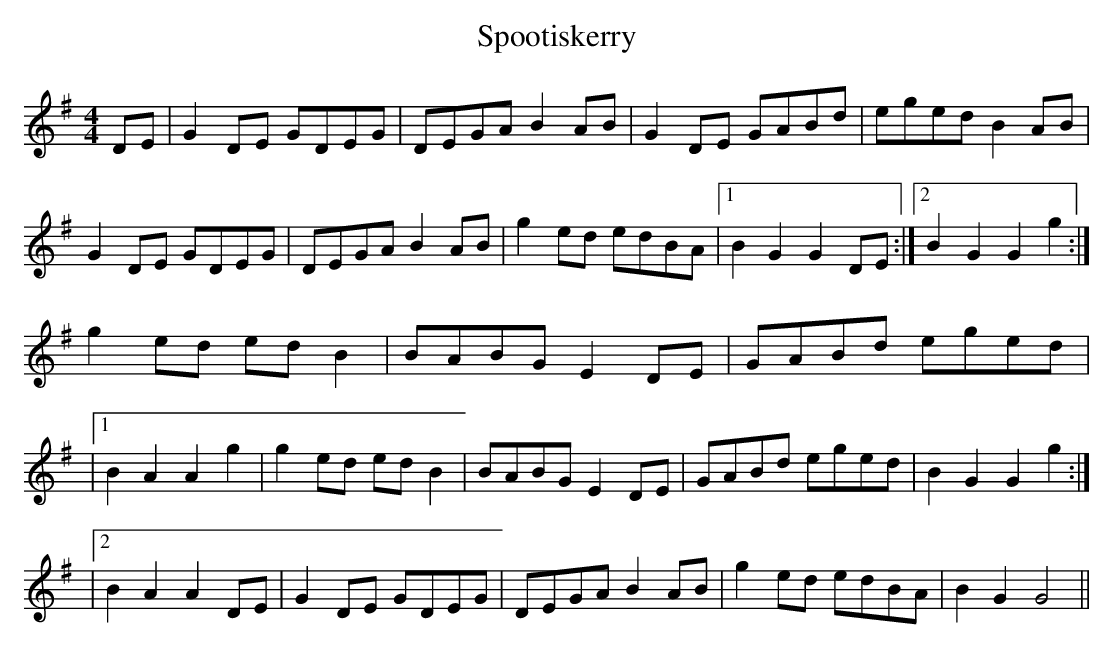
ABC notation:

X:1
T:Spootiskerry
M:4/4
L:1/8
K:G
DE|G2DE GDEG|DEGA B2AB|G2DE GABd|eged B2AB|
G2DE GDEG|DEGA B2AB|g2ed edBA|1 B2G2 G2DE:|2 B2G2 G2g2:|
g2ed edB2|BABG E2DE|GABd eged|
|1 B2A2 A2g2|g2ed edB2|BABG E2DE|GABd eged|B2G2 G2g2:|
|2 B2A2 A2DE|G2DE GDEG|DEGA B2AB|g2ed edBA|B2G2 G4||
